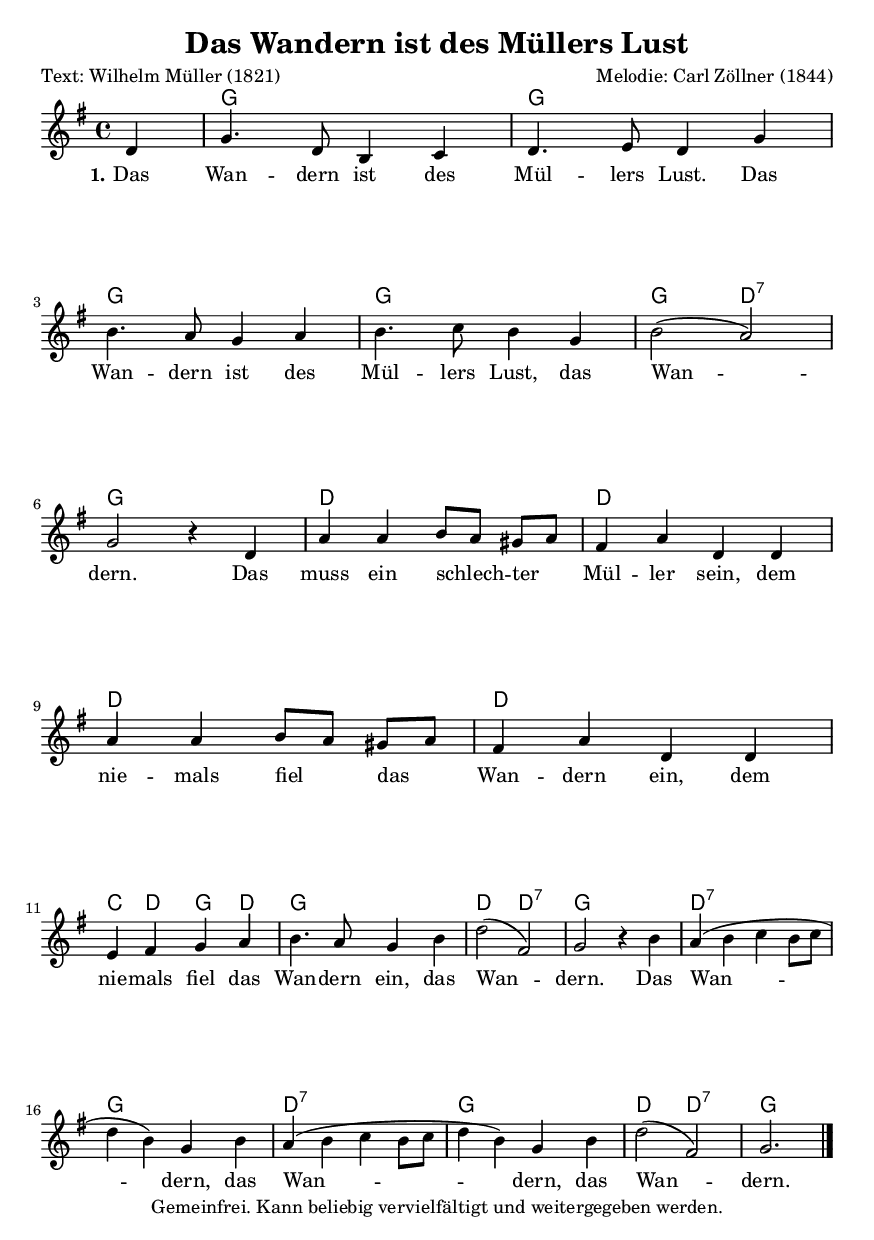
% Dieses Notenblatt wurde erstellt von Carsten Urbach [http://www.carsten-urbach.eu]
%
% Kontakt: curbach@gmx.de
%
% geringfügige Änderungen von Hauke Rehr

\include "deutsch.ly"
\include "default.ly"

\version "2.12.2"
\header {
  title = "Das Wandern ist des Müllers Lust"
  poet = "Text: Wilhelm Müller (1821)"
  composer = "Melodie: Carl Zöllner (1844)"
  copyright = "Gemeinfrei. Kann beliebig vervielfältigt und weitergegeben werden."
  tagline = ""
}

#(set-global-staff-size 16)

akkorde = \chordmode {
   s4 g1 g1 g1 g1 g2 d2:7 g1 d1 d1 d1 d1 c4 d4 g4 d4 g1 d2 d2:7 g1
   d1:7 g1 d1:7 g1 d2 d2:7 g2.
}

melodie = \relative c' {
  \partial 4
  d4 |
  g4. d8 h4 c |
  d4. e8 d4 g4 |
  h4. a8 g4 a |
  h4. c8 h4 g |
  h2( a2) \break |
  g2 r4 d4 |
  a'4 a h8[ a] gis[ a] |
  fis4 a d, d |
  a'4 a h8[ a] gis[ a] |
  fis4 a d, d \break |
  e4 fis g a |
  h4. a8 g4 h |
  d2( fis,) |
  g2 r4 h4 |
  a4( h c h8[ c] \break |
  d4 h) g h4  |
  a4( h c h8[ c] |
  d4 h) g h |
  d2( fis,2) |
  g2. \bar "|."
}
text = \lyricmode {
  \set stanza = "1."
  Das Wan -- dern ist des Mül -- lers Lust.
  Das Wan -- dern ist des Mül -- lers Lust,
  das Wan -- dern. Das muss ein schlech -- ter Mül -- ler sein,
  dem nie -- mals fiel das Wan -- dern ein,
  dem nie -- mals fiel das Wan -- dern ein,
  das Wan -- dern.
  Das Wan -- dern, das Wan -- dern,
  das Wan -- dern.
}
\score {
  <<
    \new ChordNames { \akkorde }
    \new Voice = "Lied" {
      \clef "treble"
      \time 4/4
      \key g \major
      \autoBeamOff
      \melodie
    }
    \new Lyrics \lyricsto "Lied" { \text }
  >>
}
\markup {
  \fill-line {
    \column {  
      \line { \bold "2."
        \column {
	  "|: Vom Wasser haben wir’s gelernt, :|"
	  "vom Wasser:"
	  "Das hat nicht Rast bei Tag und Nacht,"
	  "|: ist stets auf Wanderschaft bedacht, :|"
	  "das Wasser."
        }
      }
      \hspace #0.1
      \line { \bold "4."
        \column {
          "|: Die Steine selbst, so schwer sie sind, :|"
          "die Steine,"
          "sie tanzen mit den munter’n Reih’n"
          "|: und wollen gar noch schneller sein, :|"
          "die Steine."
        }
      }
      \hspace #0.1
      \line { \bold "3."
        \column {
	  "|: Das seh’n wir auch den Rädern ab, :|"
	  "den Rädern:"
	  "Die gar nicht gerne stille steh’n,"
	  "|: die sich mein Tag nicht müde dreh’n, :|"
	  "die Räder."
        }
      }
      \hspace #0.1
      \line { \bold "5."
        \column {
	  "|:O Wandern, Wandern meine Lust,:|"
	  "o Wandern!"
	  "Herr Meister und Frau Meisterin,"
	  "|:lasst mich in Frieden weiter zieh’n :|"
	  "und wandern."
        }
      }
    }
  }
}

% some settings % vim: sw=2 et
